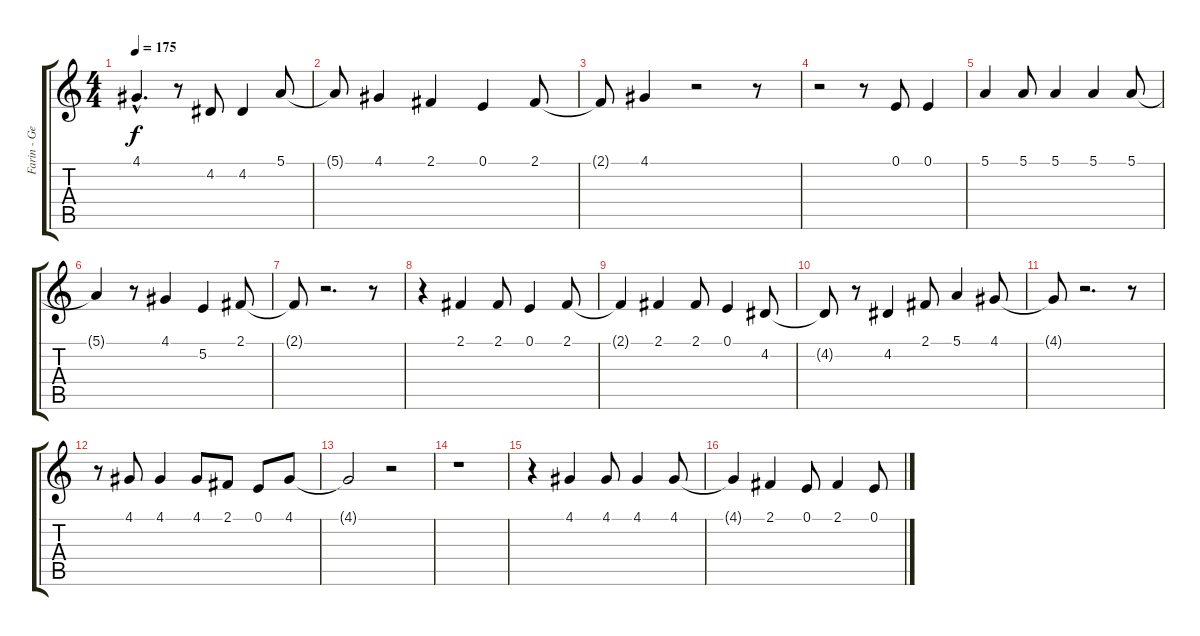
\track ("Farin - Gesang" "Farin - Ge") {instrument tenorsax}
\staff {score tabs}
\tuning (E4 B3 G3 D3 A2 E2) {hide}
\ts (4 4)
\tempo 175
\clef g2
\ks c
4.1{hac t}.4{d dy f} r.8 4.2.8 4.2.4 5.1.8 |
5.1{t}.8 4.1.4 2.1.4 0.1.4 2.1.8 |
2.1{t}.8 4.1.4 r.2 r.8 |
r.2 r.8 0.1.8 0.1.4 |
5.1.4 5.1.8 5.1.4 5.1.4 5.1.8 |
5.1{t}.4 r.8 4.1.4 5.2.4 2.1.8 |
2.1{t}.8 r.2{d} r.8 |
r.4 2.1.4 2.1.8 0.1.4 2.1.8 |
2.1{t}.4 2.1.4 2.1.8 0.1.4 4.2.8 |
4.2{t}.8 r.8 4.2.4 2.1.8 5.1.4 4.1.8 |
4.1{t}.8 r.2{d} r.8 |
r.8 4.1.8 4.1.4 4.1.8 2.1.8 0.1.8 4.1.8 |
4.1{t}.2 r.2 |
r.1 |
r.4 4.1.4 4.1.8 4.1.4 4.1.8 |
4.1{t}.4 2.1.4 0.1.8 2.1.4 0.1.8
